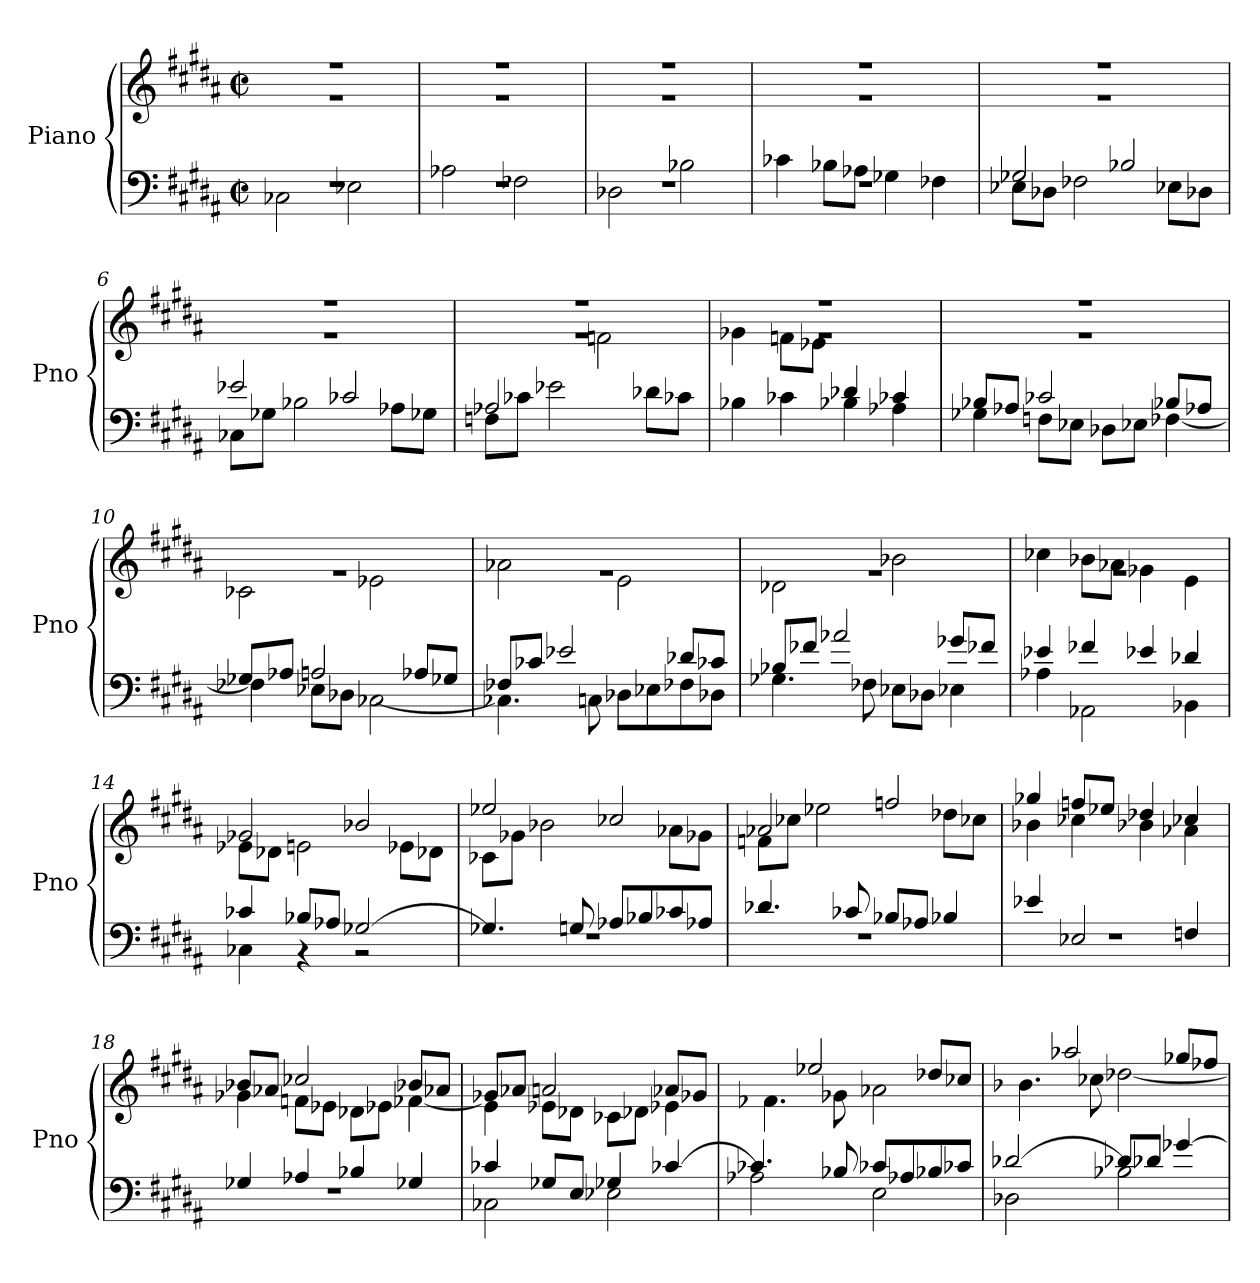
**kern	**kern
*part1	*part1
*staff2	*staff1
*I"Piano	*
*I'Pno	*
*clefF4	*clefG2
*k[f#c#g#d#a#]	*k[f#c#g#d#a#]
*M2/2	*M2/2
*met(c|)	*met(c|)
=1	=1
*^	*^
1rF	2C-Xi\	1rg	1rff
.	2E-Xi\	.	.
=2	=2	=2	=2
1rF	2A-Xi\	1rg	1rff
.	2F-Xi\	.	.
=3	=3	=3	=3
1rF	2D-Xi\	1rg	1rff
.	2B-Xi\	.	.
=4	=4	=4	=4
1rF	4c-Xi\	1rg	1rff
.	8B-Xi\L	.	.
.	8A-Xi\J	.	.
.	4G-Xi\	.	.
.	4F-Xi\	.	.
=5	=5	=5	=5
2G-Xi/	8E-Xi\L	1rg	1rff
.	8D-Xi\J	.	.
.	2F-Xi\	.	.
2B-Xi/	.	.	.
.	8E-Xi\L	.	.
.	8D-Xi\J	.	.
=6	=6	=6	=6
2e-Xi/	8C-Xi\L	1rg	1rff
.	8G-Xi\J	.	.
.	2B-Xi\	.	.
2c-Xi/	.	.	.
.	8A-Xi\L	.	.
.	8G-Xi\J	.	.
!!LO:LB:g=z
=7	=7	=7	=7
*	*	*	*^
2A-Xi/	8Fni\L	1rg	1rff	2ryy
.	8c-Xi\J	.	.	.
.	2e-Xi\	.	.	.
2ryy	.	.	.	2fni\
.	8d-Xi\L	.	.	.
.	8c-Xi\J	.	.	.
=8	=8	=8	=8	=8
2ryy	4B-Xi\	1rg	1rff	4g-Xi\
.	4c-Xi\	.	.	8fni\L
.	.	.	.	8e-Xi\J
4d-Xi/	4B-Xi\	.	.	2ryy
4c-Xi/	4A-Xi\	.	.	.
*	*	*	*v	*v
=9	=9	=9	=9
8B-Xi/L	4G-Xi\	1rg	1rff
8A-Xi/J	.	.	.
2c-Xi/	8Fni\L	.	.
.	8E-Xi\J	.	.
.	8D-Xi\L	.	.
.	8E-Xi\J	.	.
8B-Xi/L	[4F-Xi\	.	.
8A-Xi/J	.	.	.
=10	=10	=10	=10
8G-Xi/L	4F-Xi\]	1rg	2c-Xi\
8A-Xi/J	.	.	.
2An/	8E-Xi\L	.	.
.	8D-Xi\J	.	.
.	[2C-Xi\	.	2e-Xi\
8A-Xi/L	.	.	.
8G-Xi/J	.	.	.
=11	=11	=11	=11
8F-Xi/L	4.C-Xi\]	1rg	2a-Xi\
8c-Xi/J	.	.	.
2e-Xi/	.	.	.
.	8Cni\	.	.
.	8D-Xi\L	.	2e\
.	8E-Xi\	.	.
8d-Xi/L	8F-Xi\	.	.
8c-Xi/J	8D-Xi\J	.	.
!!LO:LB:g=z	!!
=12	=12	=12	=12
8B-Xi/L	4.G-Xi\	1rg	2d-Xi\
8f-Xi/J	.	.	.
2a-Xi/	.	.	.
.	8F-Xi\	.	.
.	8E-Xi\L	.	2b-Xi\
.	8D-Xi\J	.	.
8g-Xi/L	4E-Xi\	.	.
8f-Xi/J	.	.	.
=13	=13	=13	=13
4e-Xi/	4A-Xi\	1rg	4cc-Xi\
4f-Xi/	2AA-Xi\	.	8b-Xi\L
.	.	.	8a-Xi\J
4e-Xi/	.	.	4g-Xi\
4d-Xi/	4BB-Xi\	.	4e\
=14	=14	=14	=14
4c-Xi/	4C-Xi\	2g-Xi/	8e-Xi\L
.	.	.	8d-Xi\J
8B-Xi/L	4r	.	2e\
8A-Xi/J	.	.	.
[2G-Xi/	2r	2b-Xi/	.
.	.	.	8e-Xi\L
.	.	.	8d-Xi\J
=15	=15	=15	=15
4.G-Xi/]	1rF	2ee-Xi/	8c-Xi\L
.	.	.	8g-Xi\J
.	.	.	2b-Xi\
8Gni/	.	.	.
8A-Xi/L	.	2cc-Xi/	.
8B-Xi/	.	.	.
8c-Xi/	.	.	8a-Xi\L
8A-Xi/J	.	.	8g-Xi\J
=16	=16	=16	=16
4.d-Xi/	1rF	2a-Xi/	8fni\L
.	.	.	8cc-Xi\J
.	.	.	2ee-Xi\
8c-Xi/	.	.	.
8B-Xi/L	.	2ffni/	.
8A-Xi/J	.	.	.
4B-Xi/	.	.	8dd-Xi\L
.	.	.	8cc-Xi\J
!!LO:LB:g=z	!!
=17	=17	=17	=17
4e-Xi/	1rF	4gg-Xi/	4b-Xi\
2E-Xi/	.	8ffni/L	4cc-Xi\
.	.	8ee-Xi/J	.
.	.	4dd-Xi/	4b-Xi\
4Fni/	.	4cc-Xi/	4a-Xi\
=18	=18	=18	=18
4G-Xi/	1rF	8b-Xi/L	4g-Xi\
.	.	8a-Xi/J	.
4A-Xi/	.	2cc-Xi/	8fni\L
.	.	.	8e-Xi\J
4B-Xi/	.	.	8d-Xi\L
.	.	.	8e-Xi\J
4G-Xi/	.	8b-Xi/L	[4f-Xi\
.	.	8a-Xi/J	.
=19	=19	=19	=19
4c-Xi/	2C-Xi\	8g-Xi/L	4e\]
.	.	8a-Xi/J	.
8G-Xi/L	.	2an/	8e-Xi\L
8E/J	.	.	8d-Xi\J
4G-Xi/	2E-Xi\	.	8c-Xi\L
.	.	.	8d-Xi\J
[4c-Xi/	.	8a-Xi/L	4e-Xi\
.	.	8g-Xi/J	.
=20	=20	=20	=20
4.c-Xi/]	2A-Xi\	8f-Xi/Lyy	4.f-Xi\
.	.	8cc-Xi/J	.
.	.	2ee-Xi/	.
8B-Xi/	.	.	8g-Xi\
8c-Xi/L	2E\	.	2a-Xi\
8A-Xi/	.	.	.
8B-Xi/	.	8dd-Xi/L	.
8c-Xi/J	.	8cc-Xi/J	.
=21	=21	=21	=21
[2d-Xi/	2D-Xi\	8b-Xi/Lyy	4.b-Xi\
.	.	8ff-Xi/J	.
.	.	2aa-Xi/	.
.	.	.	8cc-Xi\
8d-Xi/L]	2B-Xi\	.	[2dd-Xi\
8d-Xi/J	.	.	.
[4g-Xi/	.	8gg-Xi/L	.
.	.	8ff-Xi/J	.
*v	*v	*	*
*	*v	*v
=	=
*-	*-
